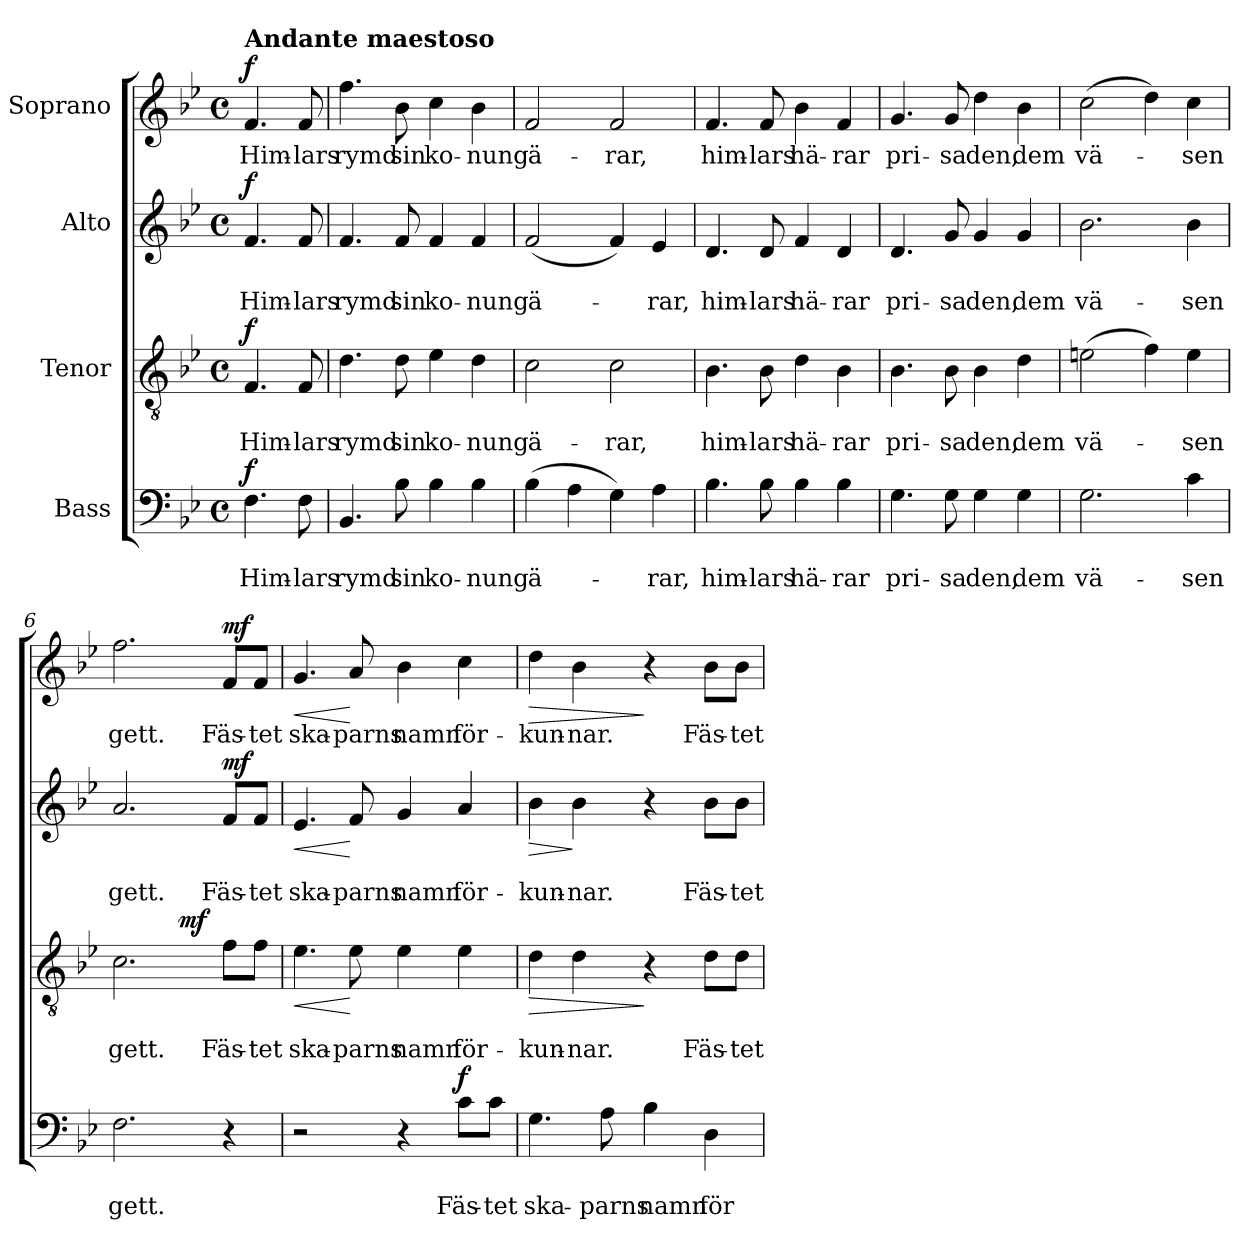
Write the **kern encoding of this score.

**kern	**text	**text	**dynam	**kern	**text	**text	**dynam	**kern	**text	**text	**dynam	**kern	**text	**dynam
*part4	*part4	*part4	*part4	*part3	*part3	*part3	*part3	*part2	*part2	*part2	*part2	*part1	*part1	*part1
*staff4	*staff4	*staff4	*staff4	*staff3	*staff3	*staff3	*staff3	*staff2	*staff2	*staff2	*staff2	*staff1	*staff1	*staff1
*I"Bass	*	*	*	*I"Tenor	*	*	*	*I"Alto	*	*	*	*I"Soprano	*	*
*clefF4	*	*	*	*clefGv2	*	*	*	*clefG2	*	*	*	*clefG2	*	*
*k[b-e-]	*	*	*	*k[b-e-]	*	*	*	*k[b-e-]	*	*	*	*k[b-e-]	*	*
*B-:	*	*	*	*B-:	*	*	*	*B-:	*	*	*	*B-:	*	*
*M4/4	*	*	*	*M4/4	*	*	*	*M4/4	*	*	*	*M4/4	*	*
*met(c)	*	*	*	*met(c)	*	*	*	*met(c)	*	*	*	*met(c)	*	*
=	=	=	=	=	=	=	=	=	=	=	=	=	=	=
!	!	!	!	!	!	!	!	!	!	!	!	!LO:TX:a:B:t=Andante maestoso	!	!
!	!	!LO:LY:b	!LO:DY:a	!	!	!LO:LY:b	!LO:DY:a	!	!	!LO:LY:b	!LO:DY:a	!	!LO:LY:b	!LO:DY:a
4.F\	.	Him-	f	4.F/	.	Him-	f	4.f/	.	Him-	f	4.f/	Him-	f
!	!	!LO:LY:b	!	!	!	!LO:LY:b	!	!	!	!LO:LY:b	!	!	!LO:LY:b	!
8F\	.	-lars	.	8F/	.	-lars	.	8f/	.	-lars	.	8f/	-lars	.
=1	=1	=1	=1	=1	=1	=1	=1	=1	=1	=1	=1	=1	=1	=1
!	!	!LO:LY:b	!	!	!	!LO:LY:b	!	!	!	!LO:LY:b	!	!	!LO:LY:b	!
4.BB-/	.	rymd	.	4.d\	.	rymd	.	4.f/	.	rymd	.	4.ff\	rymd	.
!	!	!LO:LY:b	!	!	!	!LO:LY:b	!	!	!	!LO:LY:b	!	!	!LO:LY:b	!
8B-\	.	sin	.	8d\	.	sin	.	8f/	.	sin	.	8b-\	sin	.
!	!	!LO:LY:b	!	!	!	!LO:LY:b	!	!	!	!LO:LY:b	!	!	!LO:LY:b	!
4B-\	.	ko-	.	4e-\	.	ko-	.	4f/	.	ko-	.	4cc\	ko-	.
!	!	!LO:LY:b	!	!	!	!LO:LY:b	!	!	!	!LO:LY:b	!	!	!LO:LY:b	!
4B-\	.	-nung	.	4d\	.	-nung	.	4f/	.	-nung	.	4b-\	-nung	.
=2	=2	=2	=2	=2	=2	=2	=2	=2	=2	=2	=2	=2	=2	=2
!	!	!LO:LY:b	!	!	!	!LO:LY:b	!	!	!	!LO:LY:b	!	!	!LO:LY:b	!
(>4B-\	.	ä-	.	2c\	.	ä-	.	(<2f/	.	ä-	.	2f/	ä-	.
4A\	.	.	.	.	.	.	.	.	.	.	.	.	.	.
!	!	!	!	!	!	!LO:LY:b	!	!	!	!	!	!	!LO:LY:b	!
4G\)	.	.	.	2c\	.	-rar,	.	4f/)	.	.	.	2f/	-rar,	.
!	!	!LO:LY:b	!	!	!	!	!	!	!	!LO:LY:b	!	!	!	!
4A\	.	-rar,	.	.	.	.	.	4e-/	.	-rar,	.	.	.	.
=3	=3	=3	=3	=3	=3	=3	=3	=3	=3	=3	=3	=3	=3	=3
!	!	!LO:LY:b	!	!	!	!LO:LY:b	!	!	!	!LO:LY:b	!	!	!LO:LY:b	!
4.B-\	.	him-	.	4.B-\	.	him-	.	4.d/	.	him-	.	4.f/	him-	.
!	!	!LO:LY:b	!	!	!	!LO:LY:b	!	!	!	!LO:LY:b	!	!	!LO:LY:b	!
8B-\	.	-lars	.	8B-\	.	-lars	.	8d/	.	-lars	.	8f/	-lars	.
!	!	!LO:LY:b	!	!	!	!LO:LY:b	!	!	!	!LO:LY:b	!	!	!LO:LY:b	!
4B-\	.	hä-	.	4d\	.	hä-	.	4f/	.	hä-	.	4b-\	hä-	.
!	!	!LO:LY:b	!	!	!	!LO:LY:b	!	!	!	!LO:LY:b	!	!	!LO:LY:b	!
4B-\	.	-rar	.	4B-\	.	-rar	.	4d/	.	-rar	.	4f/	-rar	.
=4	=4	=4	=4	=4	=4	=4	=4	=4	=4	=4	=4	=4	=4	=4
!	!	!LO:LY:b	!	!	!	!LO:LY:b	!	!	!	!LO:LY:b	!	!	!LO:LY:b	!
4.G\	.	pri-	.	4.B-\	.	pri-	.	4.d/	.	pri-	.	4.g/	pri-	.
!	!	!LO:LY:b	!	!	!	!LO:LY:b	!	!	!	!LO:LY:b	!	!	!LO:LY:b	!
8G\	.	-sa	.	8B-\	.	-sa	.	8g/	.	-sa	.	8g/	-sa	.
!	!	!LO:LY:b	!	!	!	!LO:LY:b	!	!	!	!LO:LY:b	!	!	!LO:LY:b	!
4G\	.	den,	.	4B-\	.	den,	.	4g/	.	den,	.	4dd\	den,	.
!	!	!LO:LY:b	!	!	!	!LO:LY:b	!	!	!	!LO:LY:b	!	!	!LO:LY:b	!
4G\	.	dem	.	4d\	.	dem	.	4g/	.	dem	.	4b-\	dem	.
=5	=5	=5	=5	=5	=5	=5	=5	=5	=5	=5	=5	=5	=5	=5
!	!	!LO:LY:b	!	!	!	!LO:LY:b	!	!	!	!LO:LY:b	!	!	!LO:LY:b	!
2.G\	.	vä-	.	(>2en\	.	vä-	.	2.b-\	.	vä-	.	(>2cc\	vä-	.
.	.	.	.	4f\)	.	.	.	.	.	.	.	4dd\)	.	.
!	!	!LO:LY:b	!	!	!	!LO:LY:b	!	!	!	!LO:LY:b	!	!	!LO:LY:b	!
4c\	.	-sen	.	4e\	.	-sen	.	4b-\	.	-sen	.	4cc\	-sen	.
!!LO:LB:g=z
=6	=6	=6	=6	=6	=6	=6	=6	=6	=6	=6	=6	=6	=6	=6
!	!	!LO:LY:b	!	!	!	!LO:LY:b	!	!	!	!LO:LY:b	!	!	!LO:LY:b	!
*	*	*	*	*^	*	*	*	*	*	*	*	*	*	*
2.F\	.	gett.	.	2.c\	2ryy	.	gett.	.	2.a/	.	gett.	.	2.ff\	gett.	.
!	!	!	!	!	!	!	!	!LO:DY:a	!	!	!	!	!	!	!
.	.	.	.	.	2ryy	.	.	mf	.	.	.	.	.	.	.
!	!	!	!	!	!	!	!LO:LY:b	!	!	!	!LO:LY:b	!LO:DY:a	!	!LO:LY:b	!LO:DY:a
4r	.	.	.	8f\L	.	.	Fäs-	.	8f/L	.	Fäs-	mf	8f/L	Fäs-	mf
!	!	!	!	!	!	!	!LO:LY:b	!	!	!	!LO:LY:b	!	!	!LO:LY:b	!
.	.	.	.	8f\J	.	.	-tet	.	8f/J	.	-tet	.	8f/J	-tet	.
=7	=7	=7	=7	=7	=7	=7	=7	=7	=7	=7	=7	=7	=7	=7	=7
!	!	!	!	!	!	!	!LO:LY:b	!LO:HP:b	!	!	!LO:LY:b	!LO:HP:b	!	!LO:LY:b	!LO:HP:b
*	*	*	*	*v	*v	*	*	*	*	*	*	*	*	*	*
2r	.	.	.	4.e-i\	.	ska-	<	4.e-/	.	ska-	<	4.g/	ska-	<
!	!	!	!	!	!	!LO:LY:b	!	!	!	!LO:LY:b	!	!	!LO:LY:b	!
.	.	.	.	8e-\	.	-parns	[	8f/	.	-parns	[	8a/	-parns	[
!	!	!	!	!	!	!LO:LY:b	!	!	!	!LO:LY:b	!	!	!LO:LY:b	!
4r	.	.	.	4e-\	.	namn	.	4g/	.	namn	.	4b-\	namn	.
!	!	!LO:LY:b	!LO:DY:a	!	!	!LO:LY:b	!	!	!	!LO:LY:b	!	!	!LO:LY:b	!
8c\L	.	Fäs-	f	4e-\	.	för-	.	4a/	.	för-	.	4cc\	för-	.
!	!	!LO:LY:b	!	!	!	!	!	!	!	!	!	!	!	!
8c\J	.	-tet	.	.	.	.	.	.	.	.	.	.	.	.
=8	=8	=8	=8	=8	=8	=8	=8	=8	=8	=8	=8	=8	=8	=8
!	!	!LO:LY:b	!	!	!	!LO:LY:b	!LO:HP:b	!	!	!LO:LY:b	!LO:HP:b	!	!LO:LY:b	!LO:HP:b
4.G\	.	ska-	.	4d\	.	-kun-	>	4b-\	.	-kun-	>	4dd\	-kun-	>
!	!	!	!	!	!	!LO:LY:b	!	!	!	!LO:LY:b	!	!	!LO:LY:b	!
.	.	.	.	4d\	.	-nar.	.	4b-\	.	-nar.	]	4b-\	-nar.	.
!	!	!LO:LY:b	!	!	!	!	!	!	!	!	!	!	!	!
8A\	.	-parns	.	.	.	.	.	.	.	.	.	.	.	.
!	!	!LO:LY:b	!	!	!	!	!	!	!	!	!	!	!	!
4B-\	.	namn	.	4r	.	.	]	4r	.	.	.	4r	.	]
!	!	!LO:LY:b	!	!	!	!LO:LY:b	!	!	!	!LO:LY:b	!	!	!LO:LY:b	!
4D\	.	för-	.	8d\L	.	Fäs-	.	8b-\L	.	Fäs-	.	8b-\L	Fäs-	.
!	!	!	!	!	!	!LO:LY:b	!	!	!	!LO:LY:b	!	!	!LO:LY:b	!
.	.	.	.	8d\J	.	-tet	.	8b-\J	.	-tet	.	8b-\J	-tet	.
=	=	=	=	=	=	=	=	=	=	=	=	=	=	=
*-	*-	*-	*-	*-	*-	*-	*-	*-	*-	*-	*-	*-	*-	*-
